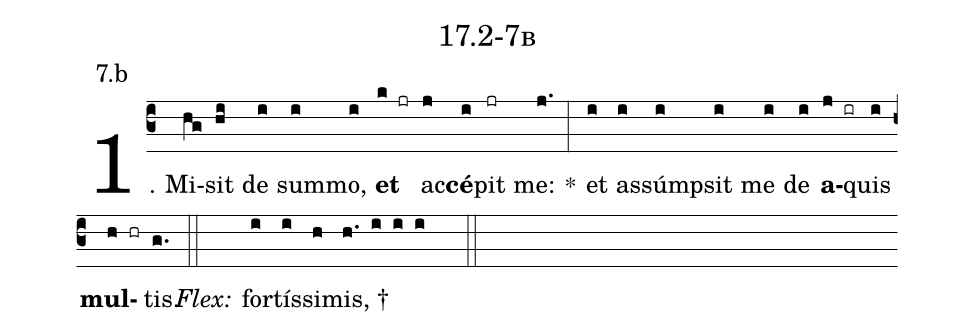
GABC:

name: 17.2-7b;
annotation: 7.b;
%%
(c3)1. Mi(hg)sit(hi) de(i) sum(i)mo,(i) <b>et</b>(k jr) ac(j)<b>cé</b>(i)pit(jr) me:(j.) *(:) et(i) as(i)súmp(i)sit(i) me(i) de(i) <b>a</b>(j ir)quis(i) <b>mul</b>(h hr)tis.(g.) (::)
<i>Flex:</i>()  for(i)tís(i)si(h)mis, †(h. i i i  ::)

%E(i) u(i) o(j) u(i) a(h) e.(g.) (::)
